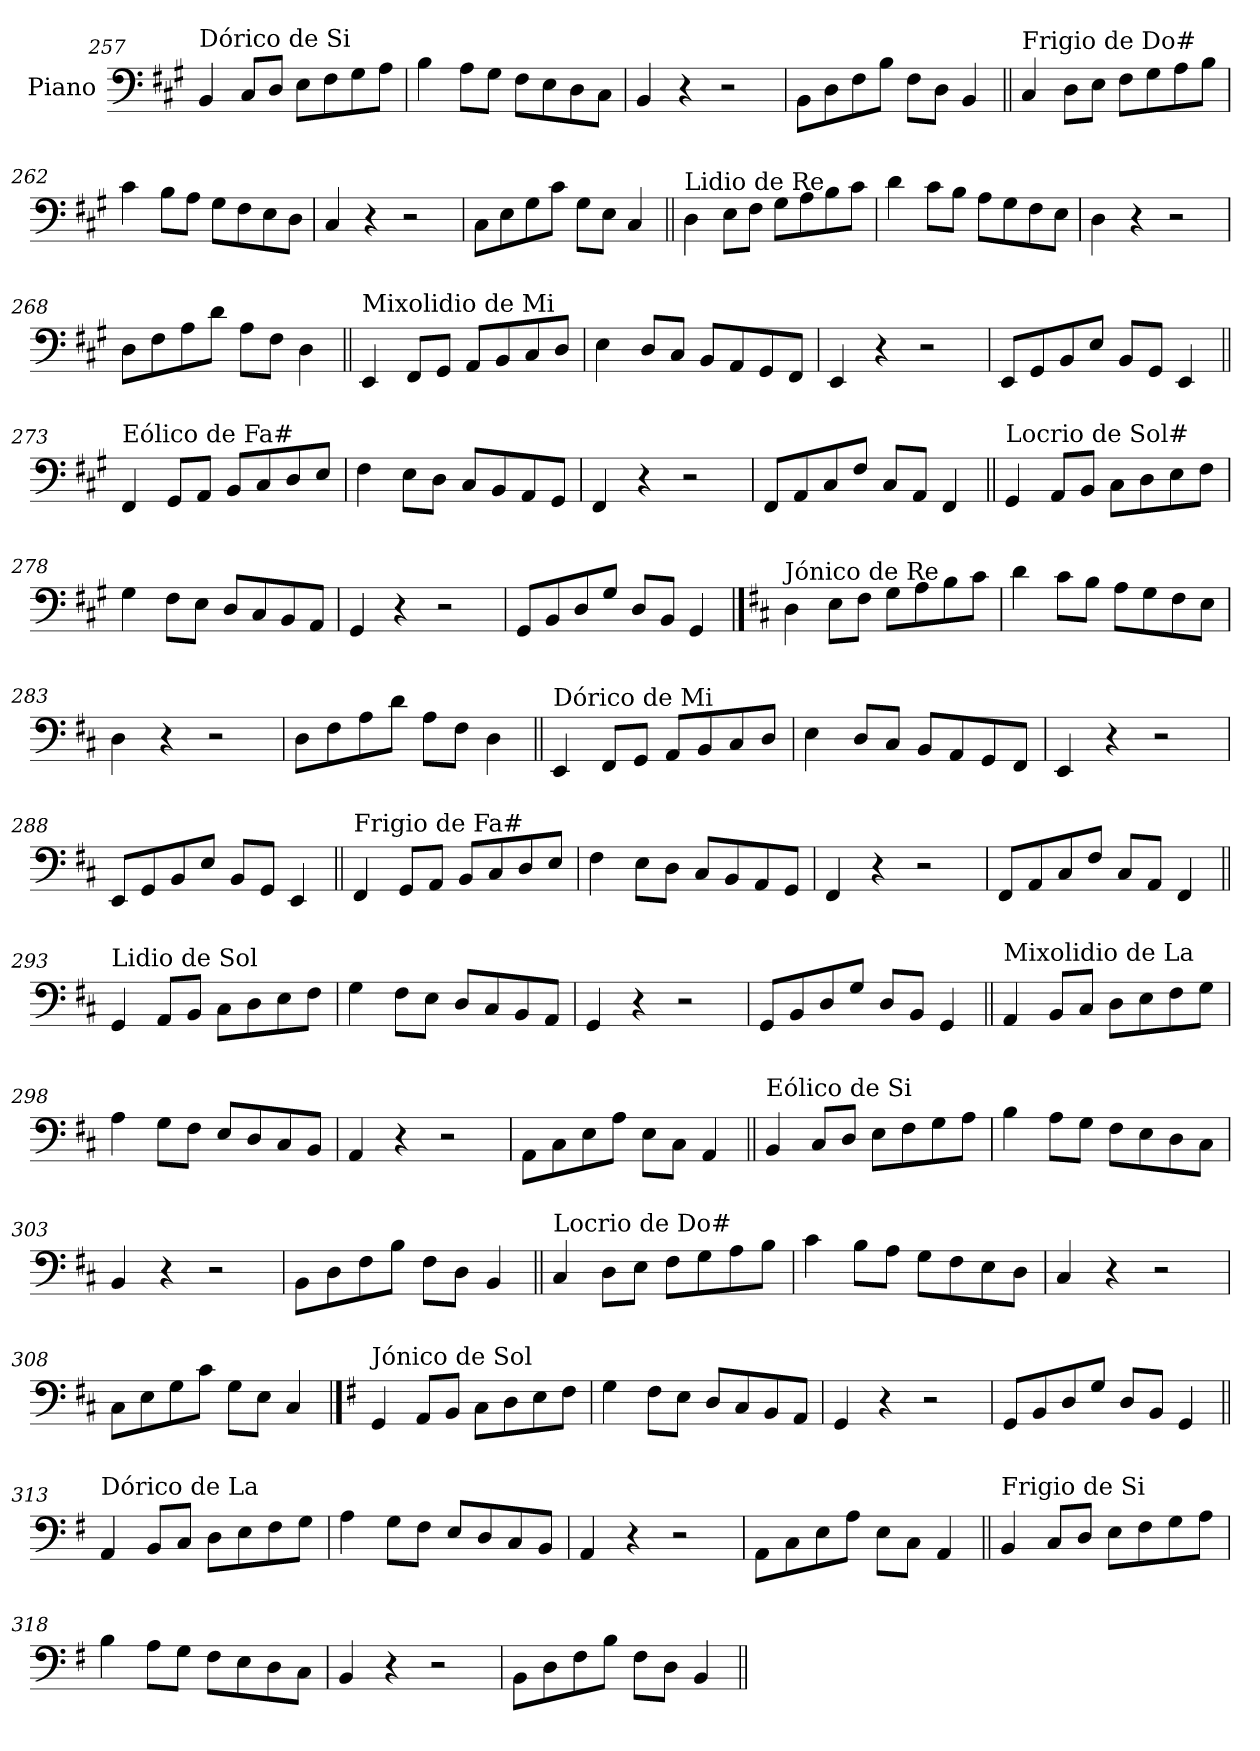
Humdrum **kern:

**kern
*part1
*staff1
*I"Piano
*I'Pno.
!!LO:LB:g=z
*clefF4
*k[f#c#g#]
=257
!LO:TX:a:t=Dórico de Si
4BB/
8C#/L
8D/J
8E\L
8F#\
8G#\
8A\J
=258
4B\
8A\L
8G#\J
8F#\L
8E\
8D\
8C#\J
=259
4BB/
4r
2r
=260
8BB\L
8D\
8F#\
8B\J
8F#\L
8D\J
4BB/
!!LO:LB:g=z
=261||
!LO:TX:a:t=Frigio de Do#
4C#/
8D\L
8E\J
8F#\L
8G#\
8A\
8B\J
=262
4c#\
8B\L
8A\J
8G#\L
8F#\
8E\
8D\J
=263
4C#/
4r
2r
=264
8C#\L
8E\
8G#\
8c#\J
8G#\L
8E\J
4C#/
!!LO:LB:g=z
=265||
!LO:TX:a:t=Lidio de Re
4D\
8E\L
8F#\J
8G#\L
8A\
8B\
8c#\J
=266
4d\
8c#\L
8B\J
8A\L
8G#\
8F#\
8E\J
=267
4D\
4r
2r
=268
8D\L
8F#\
8A\
8d\J
8A\L
8F#\J
4D\
!!LO:LB:g=z
=269||
!LO:TX:a:t=Mixolidio de Mi
4EE/
8FF#/L
8GG#/J
8AA/L
8BB/
8C#/
8D/J
=270
4E\
8D/L
8C#/J
8BB/L
8AA/
8GG#/
8FF#/J
=271
4EE/
4r
2r
=272
8EE/L
8GG#/
8BB/
8E/J
8BB/L
8GG#/J
4EE/
!!LO:LB:g=z
=273||
!LO:TX:a:t=Eólico de Fa#
4FF#/
8GG#/L
8AA/J
8BB/L
8C#/
8D/
8E/J
=274
4F#\
8E\L
8D\J
8C#/L
8BB/
8AA/
8GG#/J
=275
4FF#/
4r
2r
=276
8FF#/L
8AA/
8C#/
8F#/J
8C#/L
8AA/J
4FF#/
!!LO:LB:g=z
=277||
!LO:TX:a:t=Locrio de Sol#
4GG#/
8AA/L
8BB/J
8C#\L
8D\
8E\
8F#\J
=278
4G#\
8F#\L
8E\J
8D/L
8C#/
8BB/
8AA/J
=279
4GG#/
4r
2r
=280
8GG#/L
8BB/
8D/
8G#/J
8D/L
8BB/J
4GG#/
!!LO:PB:g=z
==281
*k[f#c#]
!LO:TX:a:t=Jónico de Re
4D\
8E\L
8F#\J
8G\L
8A\
8B\
8c#\J
=282
4d\
8c#\L
8B\J
8A\L
8G\
8F#\
8E\J
=283
4D\
4r
2r
=284
8D\L
8F#\
8A\
8d\J
8A\L
8F#\J
4D\
!!LO:LB:g=z
=285||
!LO:TX:a:t=Dórico de Mi
4EE/
8FF#/L
8GG/J
8AA/L
8BB/
8C#/
8D/J
=286
4E\
8D/L
8C#/J
8BB/L
8AA/
8GG/
8FF#/J
=287
4EE/
4r
2r
=288
8EE/L
8GG/
8BB/
8E/J
8BB/L
8GG/J
4EE/
!!LO:LB:g=z
=289||
!LO:TX:a:t=Frigio de Fa#
4FF#/
8GG/L
8AA/J
8BB/L
8C#/
8D/
8E/J
=290
4F#\
8E\L
8D\J
8C#/L
8BB/
8AA/
8GG/J
=291
4FF#/
4r
2r
=292
8FF#/L
8AA/
8C#/
8F#/J
8C#/L
8AA/J
4FF#/
!!LO:LB:g=z
=293||
!LO:TX:a:t=Lidio de Sol
4GG/
8AA/L
8BB/J
8C#\L
8D\
8E\
8F#\J
=294
4G\
8F#\L
8E\J
8D/L
8C#/
8BB/
8AA/J
=295
4GG/
4r
2r
=296
8GG/L
8BB/
8D/
8G/J
8D/L
8BB/J
4GG/
!!LO:LB:g=z
=297||
!LO:TX:a:t=Mixolidio de La
4AA/
8BB/L
8C#/J
8D\L
8E\
8F#\
8G\J
=298
4A\
8G\L
8F#\J
8E/L
8D/
8C#/
8BB/J
=299
4AA/
4r
2r
=300
8AA\L
8C#\
8E\
8A\J
8E\L
8C#\J
4AA/
!!LO:LB:g=z
=301||
!LO:TX:a:t=Eólico de Si
4BB/
8C#/L
8D/J
8E\L
8F#\
8G\
8A\J
=302
4B\
8A\L
8G\J
8F#\L
8E\
8D\
8C#\J
=303
4BB/
4r
2r
=304
8BB\L
8D\
8F#\
8B\J
8F#\L
8D\J
4BB/
!!LO:LB:g=z
=305||
!LO:TX:a:t=Locrio de Do#
4C#/
8D\L
8E\J
8F#\L
8G\
8A\
8B\J
=306
4c#\
8B\L
8A\J
8G\L
8F#\
8E\
8D\J
=307
4C#/
4r
2r
=308
8C#\L
8E\
8G\
8c#\J
8G\L
8E\J
4C#/
!!LO:PB:g=z
==309
*k[f#]
!LO:TX:a:t=Jónico de Sol
4GG/
8AA/L
8BB/J
8C\L
8D\
8E\
8F#\J
=310
4G\
8F#\L
8E\J
8D/L
8C/
8BB/
8AA/J
=311
4GG/
4r
2r
=312
8GG/L
8BB/
8D/
8G/J
8D/L
8BB/J
4GG/
!!LO:LB:g=z
=313||
!LO:TX:a:t=Dórico de La
4AA/
8BB/L
8C/J
8D\L
8E\
8F#\
8G\J
=314
4A\
8G\L
8F#\J
8E/L
8D/
8C/
8BB/J
=315
4AA/
4r
2r
=316
8AA\L
8C\
8E\
8A\J
8E\L
8C\J
4AA/
!!LO:LB:g=z
=317||
!LO:TX:a:t=Frigio de Si
4BB/
8C/L
8D/J
8E\L
8F#\
8G\
8A\J
=318
4B\
8A\L
8G\J
8F#\L
8E\
8D\
8C\J
=319
4BB/
4r
2r
=320
8BB\L
8D\
8F#\
8B\J
8F#\L
8D\J
4BB/
=||
*-
